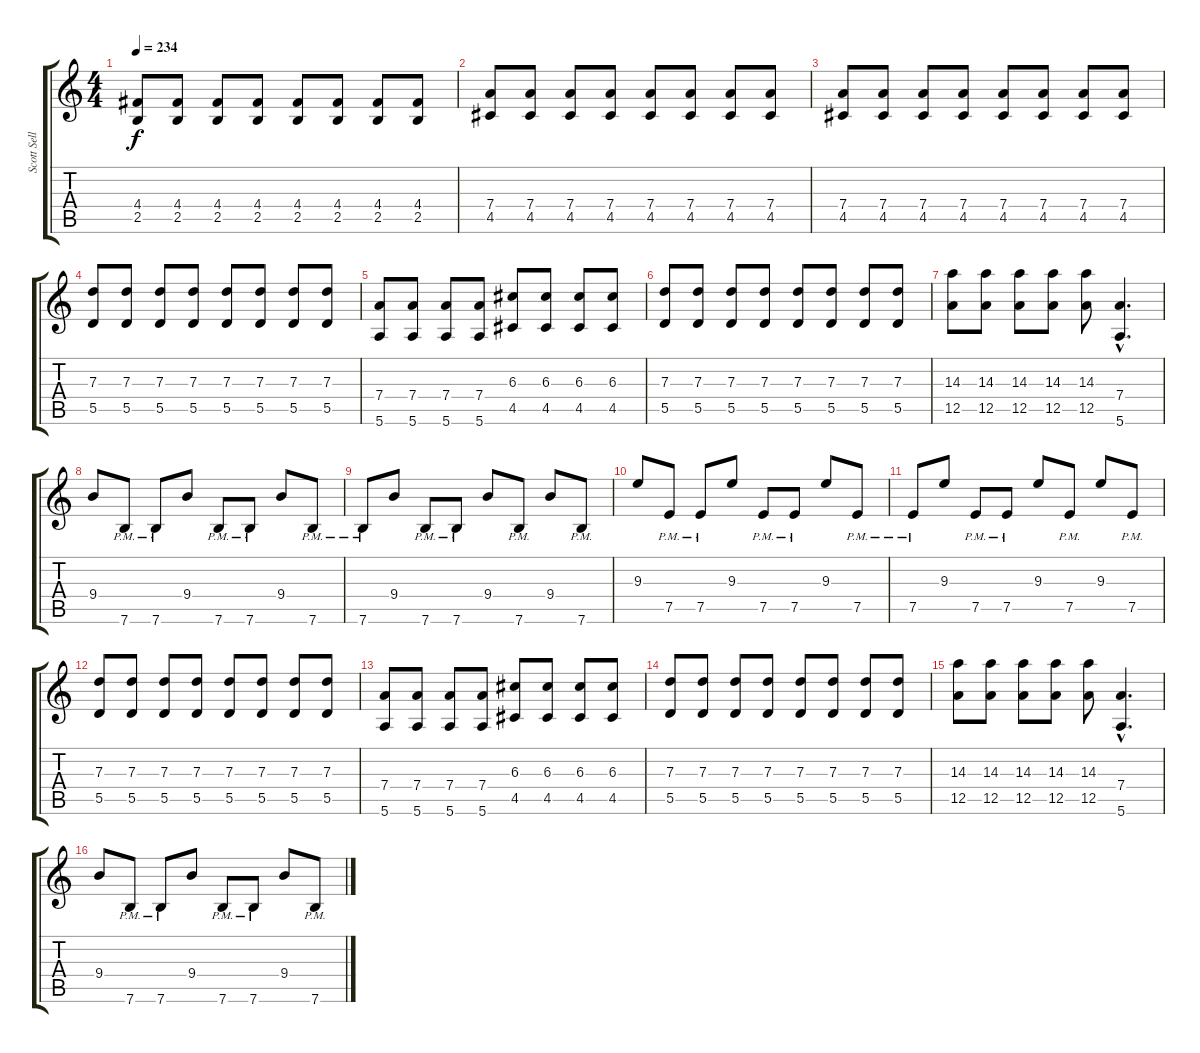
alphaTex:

\track ("Scott Sellers" "Scott Sell") {instrument distortionguitar}
\staff {score tabs}
\tuning (E4 B3 G3 D3 A2 E2) {hide}
\ts (4 4)
\tempo 234
\clef g2
\ks c
(4.4 2.5).8{dy f} (4.4 2.5).8 (4.4 2.5).8 (4.4 2.5).8 (4.4 2.5).8 (4.4 2.5).8 (4.4 2.5).8 (4.4 2.5).8 |
(7.4 4.5).8 (7.4 4.5).8 (7.4 4.5).8 (7.4 4.5).8 (7.4 4.5).8 (7.4 4.5).8 (7.4 4.5).8 (7.4 4.5).8 |
(7.4 4.5).8 (7.4 4.5).8 (7.4 4.5).8 (7.4 4.5).8 (7.4 4.5).8 (7.4 4.5).8 (7.4 4.5).8 (7.4 4.5).8 |
(7.3 5.5).8 (7.3 5.5).8 (7.3 5.5).8 (7.3 5.5).8 (7.3 5.5).8 (7.3 5.5).8 (7.3 5.5).8 (7.3 5.5).8 |
(7.4 5.6).8 (7.4 5.6).8 (7.4 5.6).8 (7.4 5.6).8 (6.3 4.5).8 (6.3 4.5).8 (6.3 4.5).8 (6.3 4.5).8 |
(7.3 5.5).8 (7.3 5.5).8 (7.3 5.5).8 (7.3 5.5).8 (7.3 5.5).8 (7.3 5.5).8 (7.3 5.5).8 (7.3 5.5).8 |
(14.3 12.5).8 (14.3 12.5).8 (14.3 12.5).8 (14.3 12.5).8 (14.3 12.5).8 (7.4{hac} 5.6{hac}).4{d} |
9.4.8 7.6{pm}.8 7.6{pm}.8 9.4.8 7.6{pm}.8 7.6{pm}.8 9.4.8 7.6{pm}.8 |
7.6{pm}.8 9.4.8 7.6{pm}.8 7.6{pm}.8 9.4.8 7.6{pm}.8 9.4.8 7.6{pm}.8 |
9.3.8 7.5{pm}.8 7.5{pm}.8 9.3.8 7.5{pm}.8 7.5{pm}.8 9.3.8 7.5{pm}.8 |
7.5{pm}.8 9.3.8 7.5{pm}.8 7.5{pm}.8 9.3.8 7.5{pm}.8 9.3.8 7.5{pm}.8 |
(7.3 5.5).8 (7.3 5.5).8 (7.3 5.5).8 (7.3 5.5).8 (7.3 5.5).8 (7.3 5.5).8 (7.3 5.5).8 (7.3 5.5).8 |
(7.4 5.6).8 (7.4 5.6).8 (7.4 5.6).8 (7.4 5.6).8 (6.3 4.5).8 (6.3 4.5).8 (6.3 4.5).8 (6.3 4.5).8 |
(7.3 5.5).8 (7.3 5.5).8 (7.3 5.5).8 (7.3 5.5).8 (7.3 5.5).8 (7.3 5.5).8 (7.3 5.5).8 (7.3 5.5).8 |
(14.3 12.5).8 (14.3 12.5).8 (14.3 12.5).8 (14.3 12.5).8 (14.3 12.5).8 (7.4{hac} 5.6{hac}).4{d} |
9.4.8 7.6{pm}.8 7.6{pm}.8 9.4.8 7.6{pm}.8 7.6{pm}.8 9.4.8 7.6{pm}.8
